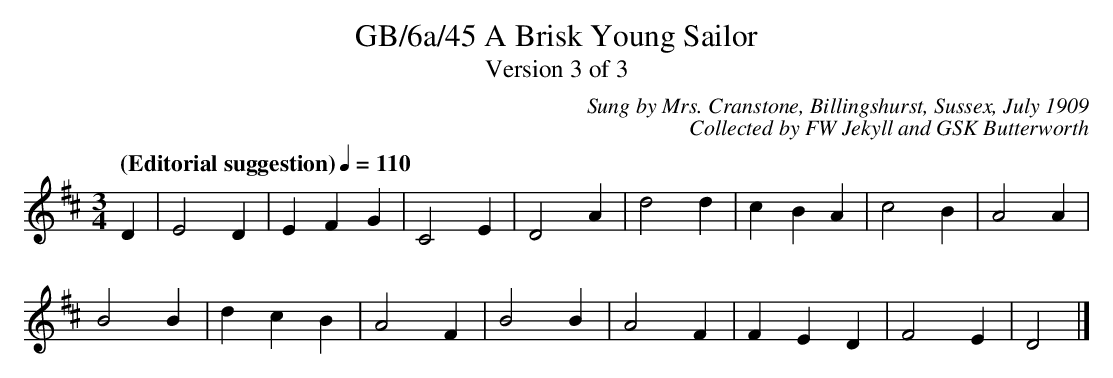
X:1
T:GB/6a/45 A Brisk Young Sailor
T:Version 3 of 3
C:Sung by Mrs. Cranstone, Billingshurst, Sussex, July 1909
C:Collected by FW Jekyll and GSK Butterworth
M:3/4
L:1/4
Q:"(Editorial suggestion)" 1/4=110
K:D
D | E2 D | E F G | C2 E | D2 A | d2 d | c B A | c2 B | A2 A |
B2 B | d c B | A2 F | B2 B | A2 F | F E D | F2 E | D2 |]
